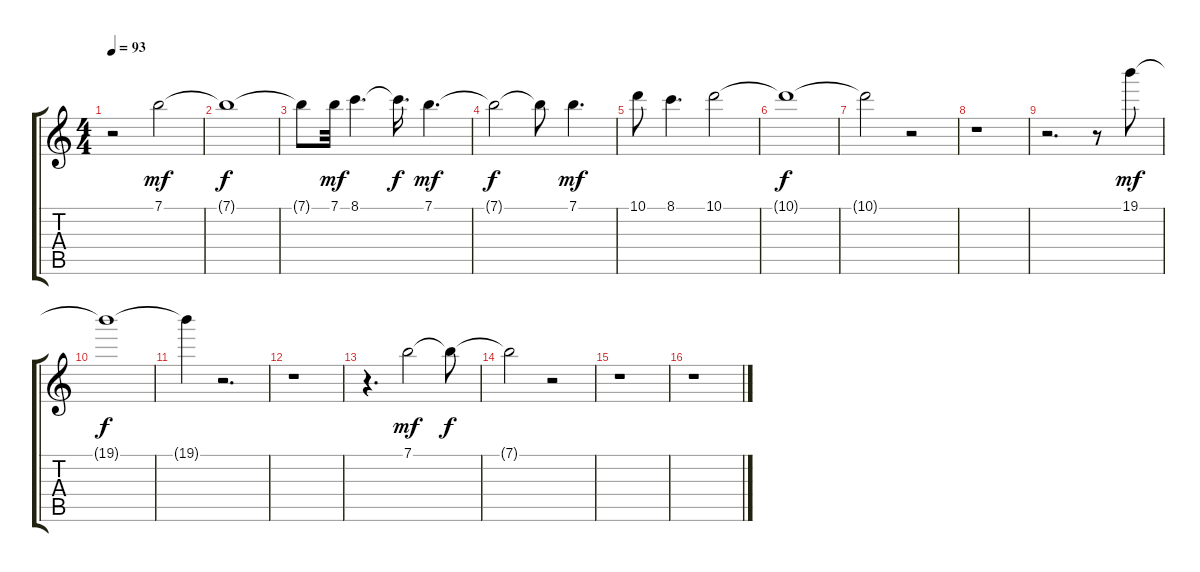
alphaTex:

\track "" {instrument distortionguitar}
\staff {score tabs}
\tuning (E4 B3 G3 D3 A2 E2) {hide}
\ts (4 4)
\tempo 93
\clef g2
\ks c
r.2{dy f} 7.1.2{dy mf} |
7.1{t}.1{dy f} |
7.1{t}.8 7.1.32{dy mf} 8.1.4{d} 8.1{t}.16{d dy f} 7.1.4{d dy mf} |
7.1{t}.2{dy f} 7.1{t}.8 7.1.4{d dy mf} |
10.1.8 8.1.4{d} 10.1.2 |
10.1{t}.1{dy f} |
10.1{t}.2 r.2 |
r.1 |
r.2{d} r.8 19.1.8{dy mf} |
19.1{t}.1{dy f} |
19.1{t}.4 r.2{d} |
r.1 |
r.4{d} 7.1.2{dy mf} 7.1{t}.8{dy f} |
7.1{t}.2 r.2 |
r.1 |
r.1
